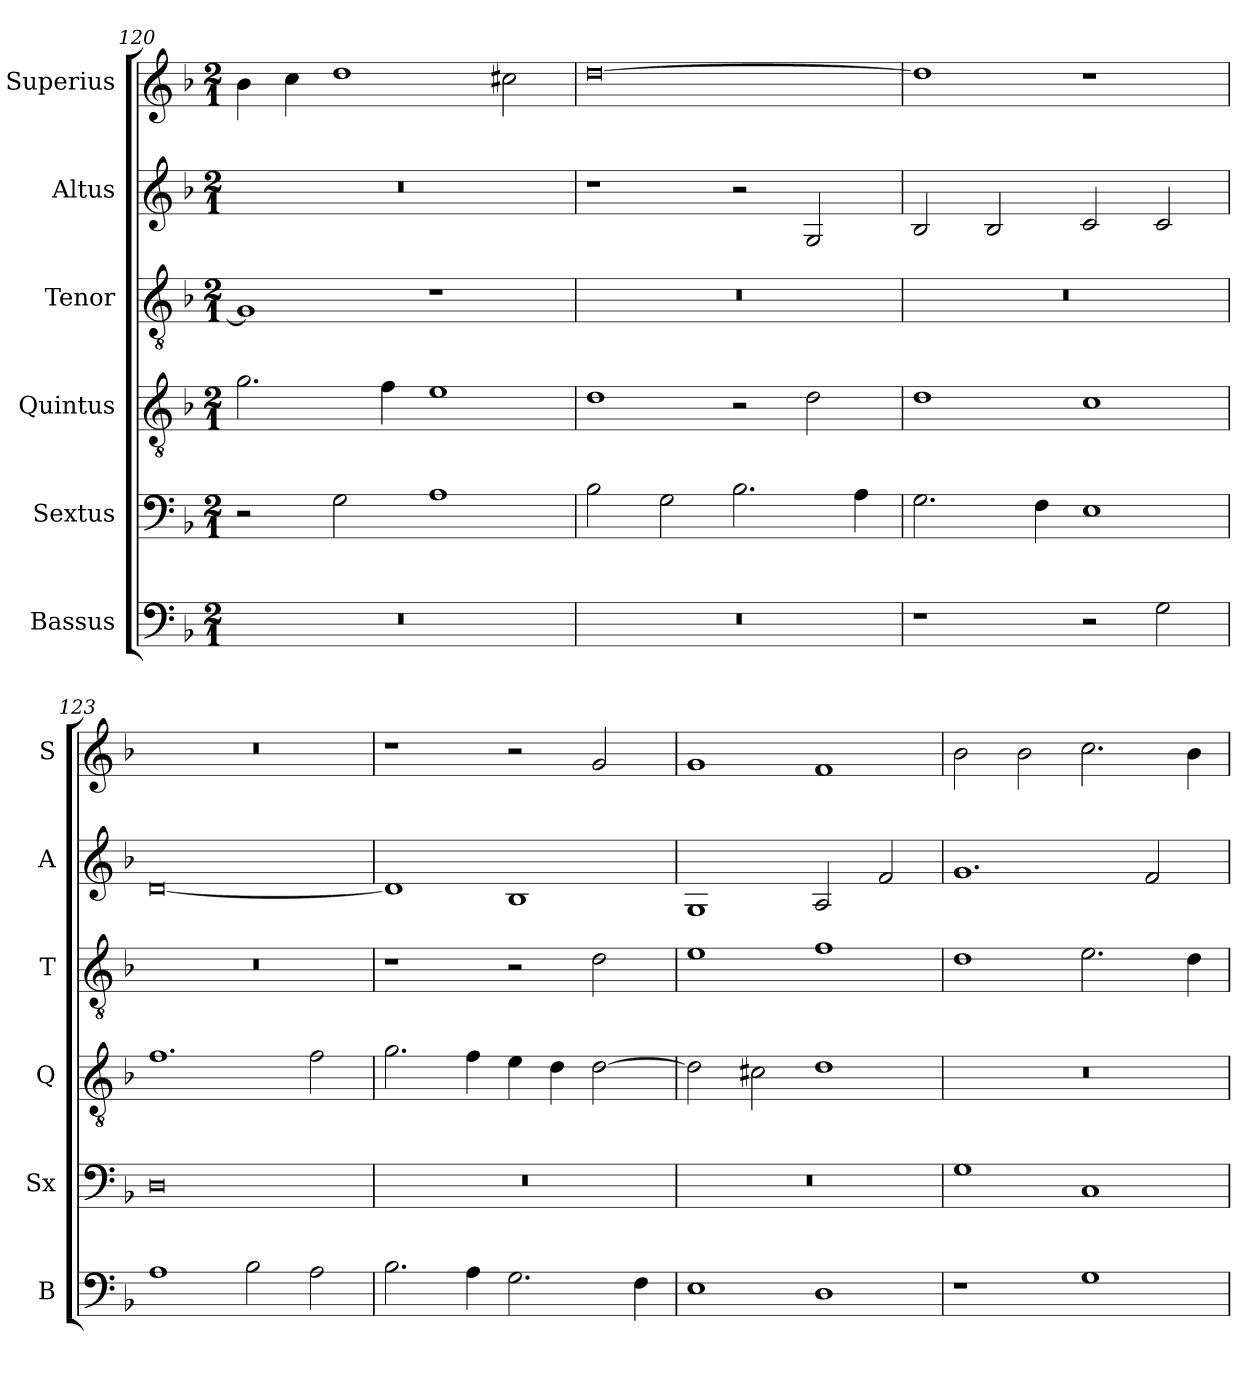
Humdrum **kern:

**kern	**kern	**kern	**kern	**kern	**kern
*part6	*part5	*part4	*part3	*part2	*part1
*staff6	*staff5	*staff4	*staff3	*staff2	*staff1
*I"Bassus	*I"Sextus	*I"Quintus	*I"Tenor	*I"Altus	*I"Superius
*I'B	*I'Sx	*I'Q	*I'T	*I'A	*I'S
*clefF4	*clefF4	*clefGv2	*clefGv2	*clefG2	*clefG2
*k[b-]	*k[b-]	*k[b-]	*k[b-]	*k[b-]	*k[b-]
*M2/1	*M2/1	*M2/1	*M2/1	*M2/1	*M2/1
=120	=120	=120	=120	=120	=120
0r	2r	2.g\	1G]	0r	4b-\
.	.	.	.	.	4cc\
.	2G\	.	.	.	1dd
.	.	4f\	.	.	.
.	1A	1e	1r	.	.
.	.	.	.	.	2cc#X\
=121	=121	=121	=121	=121	=121
0r	2B-\	1d	0r	1r	[0dd
.	2G\	.	.	.	.
.	2.B-\	2r	.	2r	.
.	.	2d\	.	2G/	.
.	4A\	.	.	.	.
=122	=122	=122	=122	=122	=122
1r	2.G\	1d	0r	2B-/	1dd]
.	.	.	.	2B-/	.
.	4F\	.	.	.	.
2r	1E	1c	.	2c/	1r
2G\	.	.	.	2c/	.
=123	=123	=123	=123	=123	=123
1A	0D	1.f	0r	[0d	0r
2B-\	.	.	.	.	.
2A\	.	2f\	.	.	.
=124	=124	=124	=124	=124	=124
2.B-\	0r	2.g\	1r	1d]	1r
4A\	.	4f\	.	.	.
2.G\	.	4e\	2r	1B-	2r
.	.	4d\	.	.	.
.	.	[2d\	2d\	.	2g/
4F\	.	.	.	.	.
=125	=125	=125	=125	=125	=125
1E	0r	2d\]	1e	1G	1g
.	.	2c#X\	.	.	.
1D	.	1d	1f	2A/	1f
.	.	.	.	2f/	.
=126	=126	=126	=126	=126	=126
1r	1G	0r	1d	1.g	2b-\
.	.	.	.	.	2b-\
1G	1C	.	2.e\	.	2.cc\
.	.	.	.	2f/	.
.	.	.	4d\	.	4b-\
=	=	=	=	=	=
*-	*-	*-	*-	*-	*-
